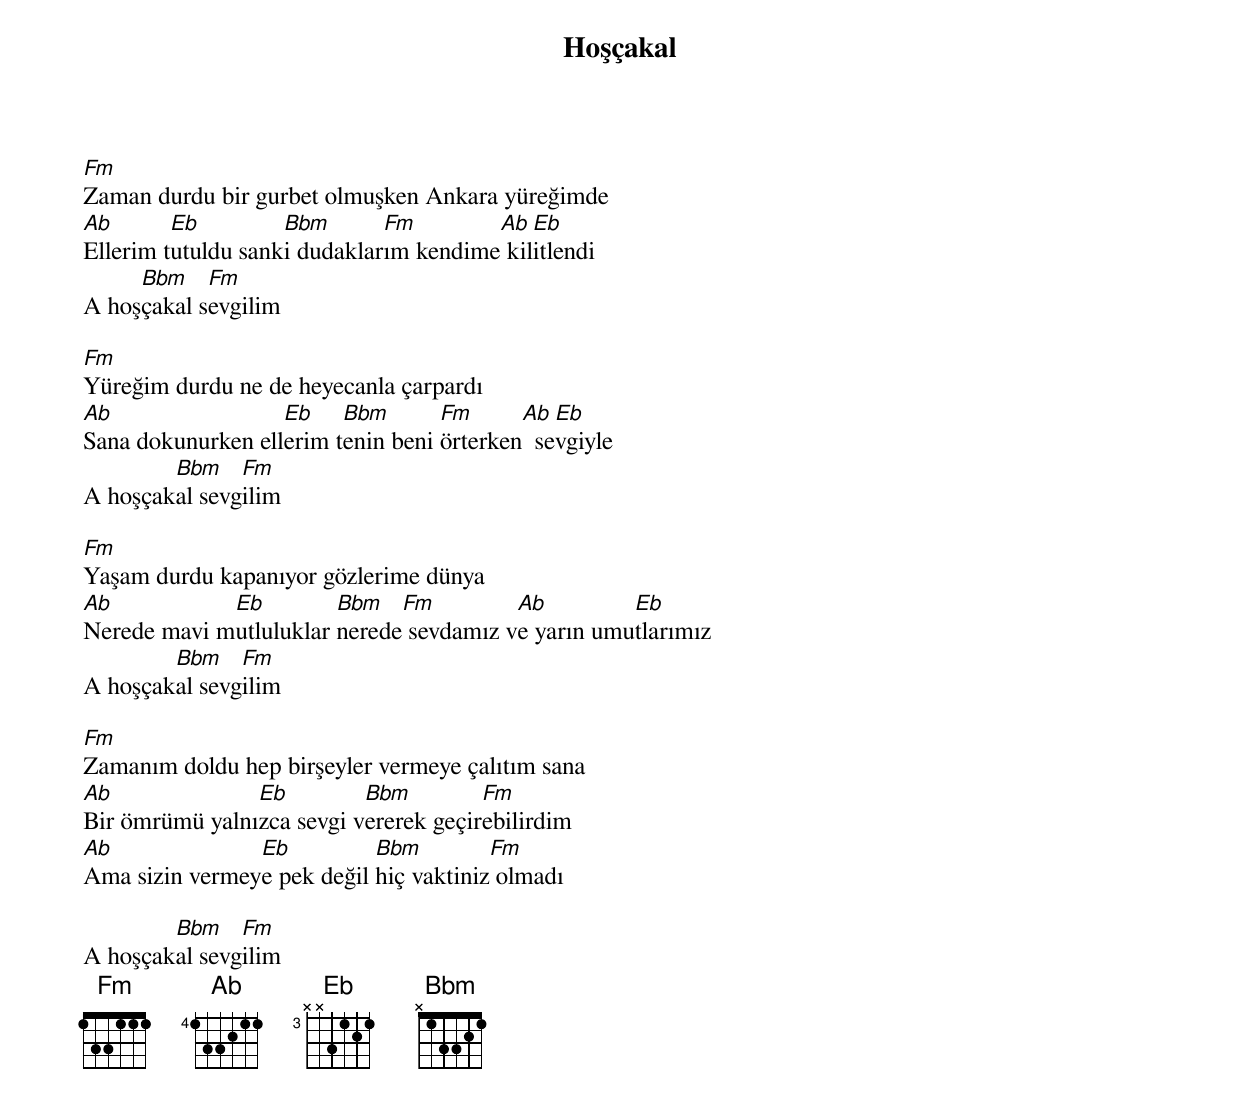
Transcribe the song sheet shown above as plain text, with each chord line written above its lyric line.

{title: Hoşçakal}
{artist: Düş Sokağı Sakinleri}

Fm
Zaman durdu bir gurbet olmuşken Ankara yüreğimde
Ab       Eb         Bbm       Fm        Ab  Eb
Ellerim tutuldu sanki dudaklarım kendime kilitlendi
     Bbm    Fm
A hoşçakal sevgilim

Fm
Yüreğim durdu ne de heyecanla çarpardı
Ab                 Eb    Bbm       Fm      Ab  Eb
Sana dokunurken ellerim tenin beni örterken  sevgiyle
        Bbm    Fm
A hoşçakal sevgilim

Fm
Yaşam durdu kapanıyor gözlerime dünya
Ab           Eb         Bbm   Fm         Ab         Eb
Nerede mavi mutluluklar nerede sevdamız ve yarın umutlarımız
        Bbm    Fm
A hoşçakal sevgilim

Fm
Zamanım doldu hep birşeyler vermeye çalıtım sana
Ab              Eb         Bbm         Fm
Bir ömrümü yalnızca sevgi vererek geçirebilirdim
Ab              Eb          Bbm         Fm
Ama sizin vermeye pek değil hiç vaktiniz olmadı

        Bbm    Fm
A hoşçakal sevgilim
